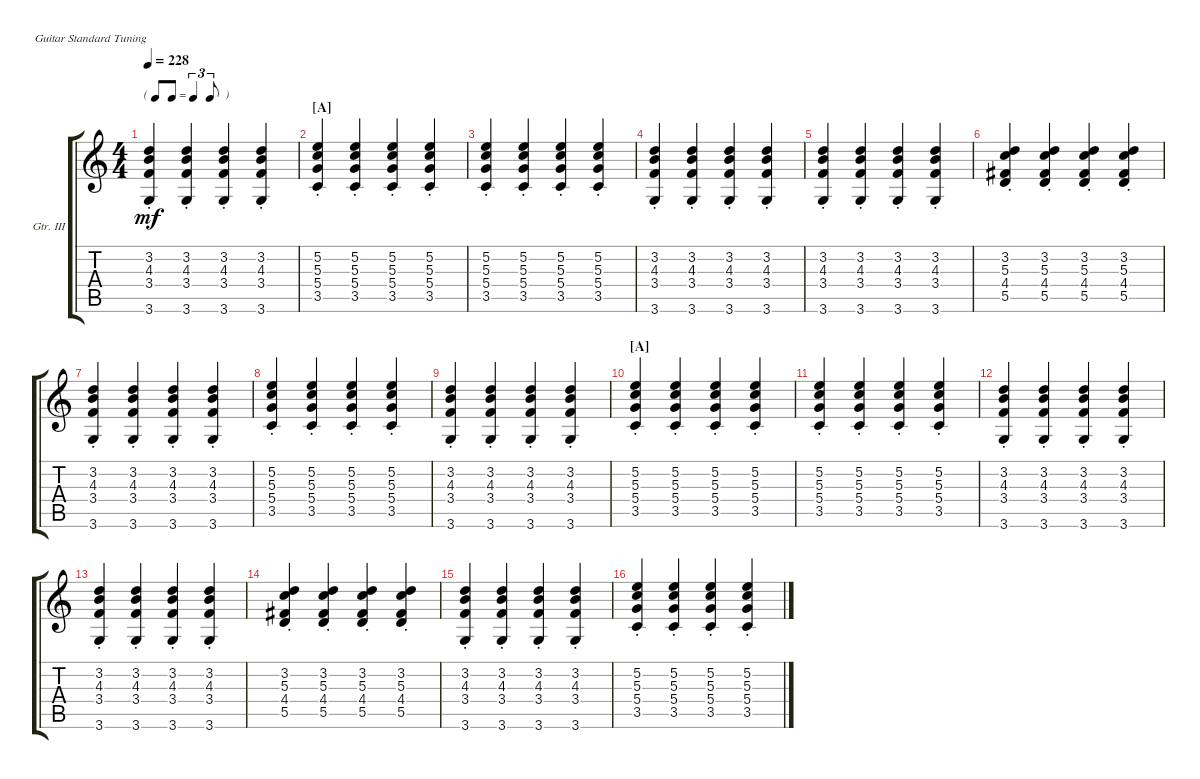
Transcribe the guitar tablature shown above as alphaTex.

\defaultSystemsLayout 4
\bracketExtendMode groupsimilarinstruments
\firstSystemTrackNameOrientation horizontal
\otherSystemsTrackNameOrientation horizontal
\track ("Guitar III" "Gtr. III") {instrument acousticguitarsteel}
\staff {score tabs}
\tuning (E4 B3 G3 D3 A2 E2)
\ts (4 4)
\tf triplet8th
\tempo 228
\clef g2
\scale
0.25
\ks c
(4.3{st} 3.2{st} 3.4{st} 3.6{st}).4{dy mf} (4.3{st} 3.2{st} 3.4{st} 3.6{st}).4 (4.3{st} 3.2{st} 3.4{st} 3.6{st}).4 (4.3{st} 3.2{st} 3.4{st} 3.6{st}).4 |
\section ("A" "")
\scale
0.25 (3.5{st} 5.4{st} 5.3{st} 5.2{st}).4 (3.5{st} 5.4{st} 5.3{st} 5.2{st}).4 (3.5{st} 5.4{st} 5.3{st} 5.2{st}).4 (3.5{st} 5.4{st} 5.3{st} 5.2{st}).4 |
\scale
0.25 (3.5{st} 5.4{st} 5.3{st} 5.2{st}).4 (3.5{st} 5.4{st} 5.3{st} 5.2{st}).4 (3.5{st} 5.4{st} 5.3{st} 5.2{st}).4 (3.5{st} 5.4{st} 5.3{st} 5.2{st}).4 |
\scale
0.25 (4.3{st} 3.2{st} 3.4{st} 3.6{st}).4 (4.3{st} 3.2{st} 3.4{st} 3.6{st}).4 (4.3{st} 3.2{st} 3.4{st} 3.6{st}).4 (4.3{st} 3.2{st} 3.4{st} 3.6{st}).4 |
\scale
0.25 (4.3{st} 3.2{st} 3.4{st} 3.6{st}).4 (4.3{st} 3.2{st} 3.4{st} 3.6{st}).4 (4.3{st} 3.2{st} 3.4{st} 3.6{st}).4 (4.3{st} 3.2{st} 3.4{st} 3.6{st}).4 |
\scale
0.25 (5.5{st} 4.4{st} 5.3{st} 3.2{st}).4 (5.5{st} 4.4{st} 5.3{st} 3.2{st}).4 (5.5{st} 4.4{st} 5.3{st} 3.2{st}).4 (5.5{st} 4.4{st} 5.3{st} 3.2{st}).4 |
\scale
0.25 (4.3{st} 3.2{st} 3.4{st} 3.6{st}).4 (4.3{st} 3.2{st} 3.4{st} 3.6{st}).4 (4.3{st} 3.2{st} 3.4{st} 3.6{st}).4 (4.3{st} 3.2{st} 3.4{st} 3.6{st}).4 |
\scale
0.25 (3.5{st} 5.4{st} 5.3{st} 5.2{st}).4 (3.5{st} 5.4{st} 5.3{st} 5.2{st}).4 (3.5{st} 5.4{st} 5.3{st} 5.2{st}).4 (3.5{st} 5.4{st} 5.3{st} 5.2{st}).4 |
\scale
0.25 (4.3{st} 3.2{st} 3.4{st} 3.6{st}).4 (4.3{st} 3.2{st} 3.4{st} 3.6{st}).4 (4.3{st} 3.2{st} 3.4{st} 3.6{st}).4 (4.3{st} 3.2{st} 3.4{st} 3.6{st}).4 |
\section ("A" "")
\scale
0.25 (3.5{st} 5.4{st} 5.3{st} 5.2{st}).4 (3.5{st} 5.4{st} 5.3{st} 5.2{st}).4 (3.5{st} 5.4{st} 5.3{st} 5.2{st}).4 (3.5{st} 5.4{st} 5.3{st} 5.2{st}).4 |
\scale
0.25 (3.5{st} 5.4{st} 5.3{st} 5.2{st}).4 (3.5{st} 5.4{st} 5.3{st} 5.2{st}).4 (3.5{st} 5.4{st} 5.3{st} 5.2{st}).4 (3.5{st} 5.4{st} 5.3{st} 5.2{st}).4 |
\scale
0.25 (4.3{st} 3.2{st} 3.4{st} 3.6{st}).4 (4.3{st} 3.2{st} 3.4{st} 3.6{st}).4 (4.3{st} 3.2{st} 3.4{st} 3.6{st}).4 (4.3{st} 3.2{st} 3.4{st} 3.6{st}).4 |
\scale
0.25 (4.3{st} 3.2{st} 3.4{st} 3.6{st}).4 (4.3{st} 3.2{st} 3.4{st} 3.6{st}).4 (4.3{st} 3.2{st} 3.4{st} 3.6{st}).4 (4.3{st} 3.2{st} 3.4{st} 3.6{st}).4 |
\scale
0.25 (5.5{st} 4.4{st} 5.3{st} 3.2{st}).4 (5.5{st} 4.4{st} 5.3{st} 3.2{st}).4 (5.5{st} 4.4{st} 5.3{st} 3.2{st}).4 (5.5{st} 4.4{st} 5.3{st} 3.2{st}).4 |
\scale
0.25 (4.3{st} 3.2{st} 3.4{st} 3.6{st}).4 (4.3{st} 3.2{st} 3.4{st} 3.6{st}).4 (4.3{st} 3.2{st} 3.4{st} 3.6{st}).4 (4.3{st} 3.2{st} 3.4{st} 3.6{st}).4 |
\scale
0.25 (3.5{st} 5.4{st} 5.3{st} 5.2{st}).4 (3.5{st} 5.4{st} 5.3{st} 5.2{st}).4 (3.5{st} 5.4{st} 5.3{st} 5.2{st}).4 (3.5{st} 5.4{st} 5.3{st} 5.2{st}).4
